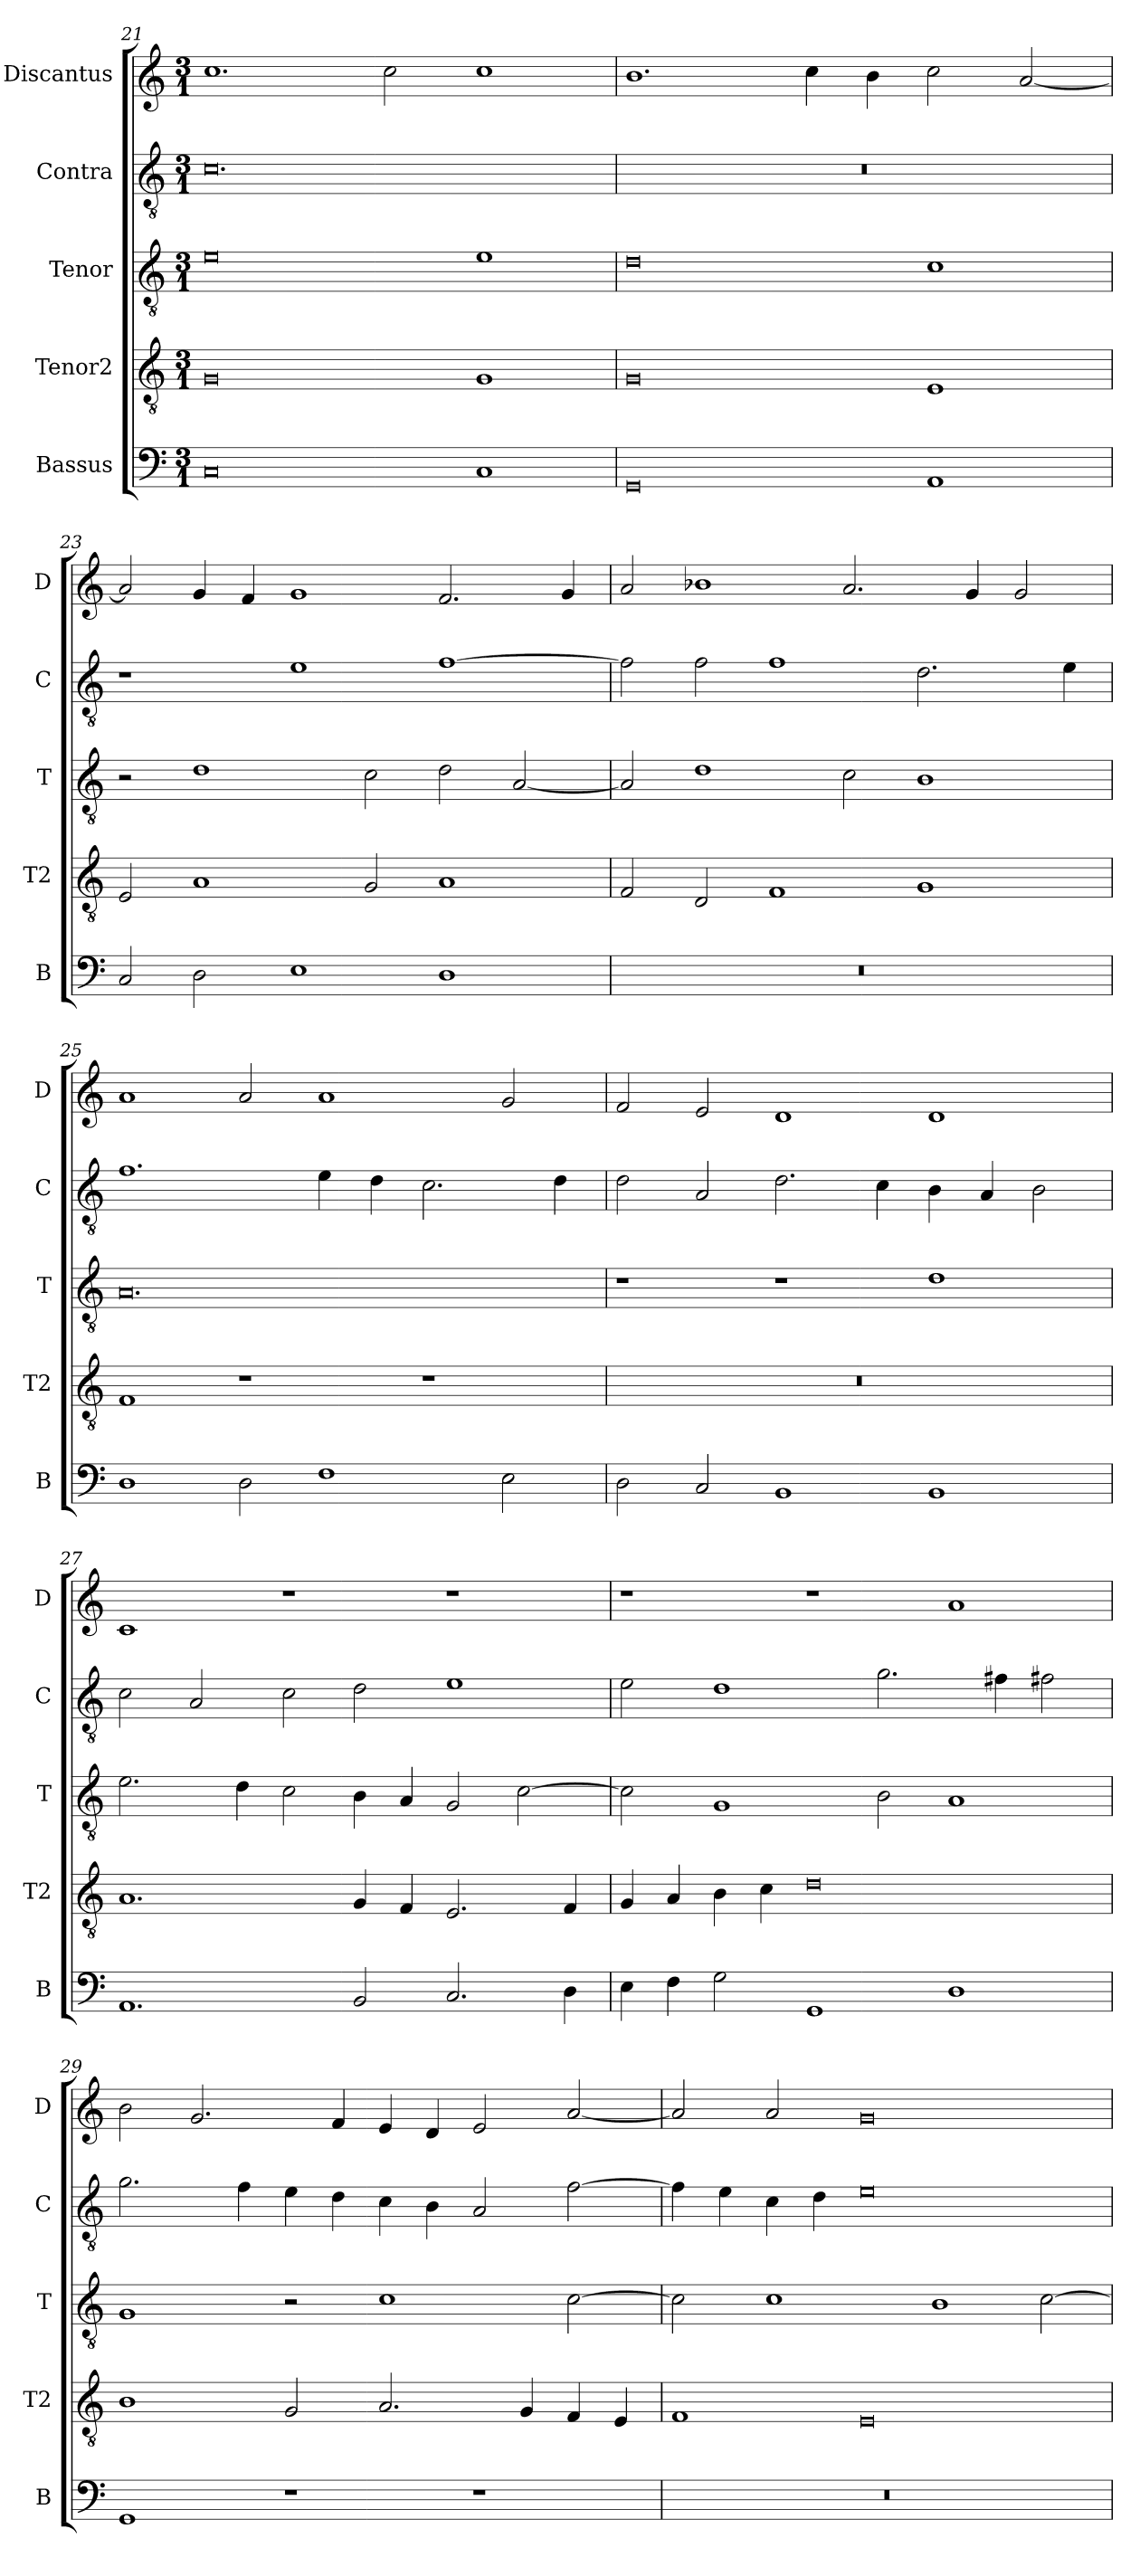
**kern	**kern	**kern	**kern	**kern
*part5	*part4	*part3	*part2	*part1
*staff5	*staff4	*staff3	*staff2	*staff1
*I"Bassus	*I"Tenor2	*I"Tenor	*I"Contra	*I"Discantus
*I'B	*I'T2	*I'T	*I'C	*I'D
*clefF4	*clefGv2	*clefGv2	*clefGv2	*clefG2
*k[]	*k[]	*k[]	*k[]	*k[]
*M3/1	*M3/1	*M3/1	*M3/1	*M3/1
=21	=21	=21	=21	=21
0C	0G	0e	0.c	1.cc
.	.	.	.	2cc\
1C	1G	1e	.	1cc
=22	=22	=22	=22	=22
0GG	0G	0d	0.r	1.b
.	.	.	.	4cc\
.	.	.	.	4b\
1AA	1E	1c	.	2cc\
.	.	.	.	[2a/
=23	=23	=23	=23	=23
2C/	2E/	2r	1r	2a/]
2D\	1A	1d	.	4g/
.	.	.	.	4f/
1E	.	.	1e	1g
.	2G/	2c\	.	.
1D	1A	2d\	[1f	2.f/
.	.	[2A/	.	.
.	.	.	.	4g/
=24	=24	=24	=24	=24
0.r	2F/	2A/]	2f\]	2a/
.	2D/	1d	2f\	1b-X
.	1F	.	1f	.
.	.	2c\	.	2.a/
.	1G	1B	2.d\	.
.	.	.	.	4g/
.	.	.	.	2g/
.	.	.	4e\	.
=25	=25	=25	=25	=25
1D	1F	0.A	1.f	1a
2D\	1r	.	.	2a/
1F	.	.	4e\	1a
.	.	.	4d\	.
.	1r	.	2.c\	.
2E\	.	.	.	2g/
.	.	.	4d\	.
=26	=26	=26	=26	=26
2D\	0.r	1r	2d\	2f/
2C/	.	.	2A/	2e/
1BB	.	1r	2.d\	1d
.	.	.	4c\	.
1BB	.	1d	4B\	1d
.	.	.	4A/	.
.	.	.	2B\	.
=27	=27	=27	=27	=27
1.AA	1.A	2.e\	2c\	1c
.	.	.	2A/	.
.	.	4d\	.	.
.	.	2c\	2c\	1r
2BB/	4G/	4B\	2d\	.
.	4F/	4A/	.	.
2.C/	2.E/	2G/	1e	1r
.	.	[2c\	.	.
4D\	4F/	.	.	.
=28	=28	=28	=28	=28
4E\	4G/	2c\]	2e\	1r
4F\	4A/	.	.	.
2G\	4B\	1G	1d	.
.	4c\	.	.	.
1GG	0d	.	.	1r
.	.	2B\	2.g\	.
1D	.	1A	.	1a
.	.	.	4f#X\	.
.	.	.	2f#X\	.
=29	=29	=29	=29	=29
1GG	1B	1G	2.g\	2b\
.	.	.	.	2.g/
.	.	.	4f\	.
1r	2G/	2r	4e\	.
.	.	.	4d\	4f/
.	2.A/	1c	4c\	4e/
.	.	.	4B\	4d/
1r	.	.	2A/	2e/
.	4G/	.	.	.
.	4F/	[2c\	[2f\	[2a/
.	4E/	.	.	.
=30	=30	=30	=30	=30
0.r	1F	2c\]	4f\]	2a/]
.	.	.	4e\	.
.	.	1c	4c\	2a/
.	.	.	4d\	.
.	0E	.	0e	0g
.	.	1B	.	.
.	.	[2c\	.	.
=	=	=	=	=
*-	*-	*-	*-	*-
